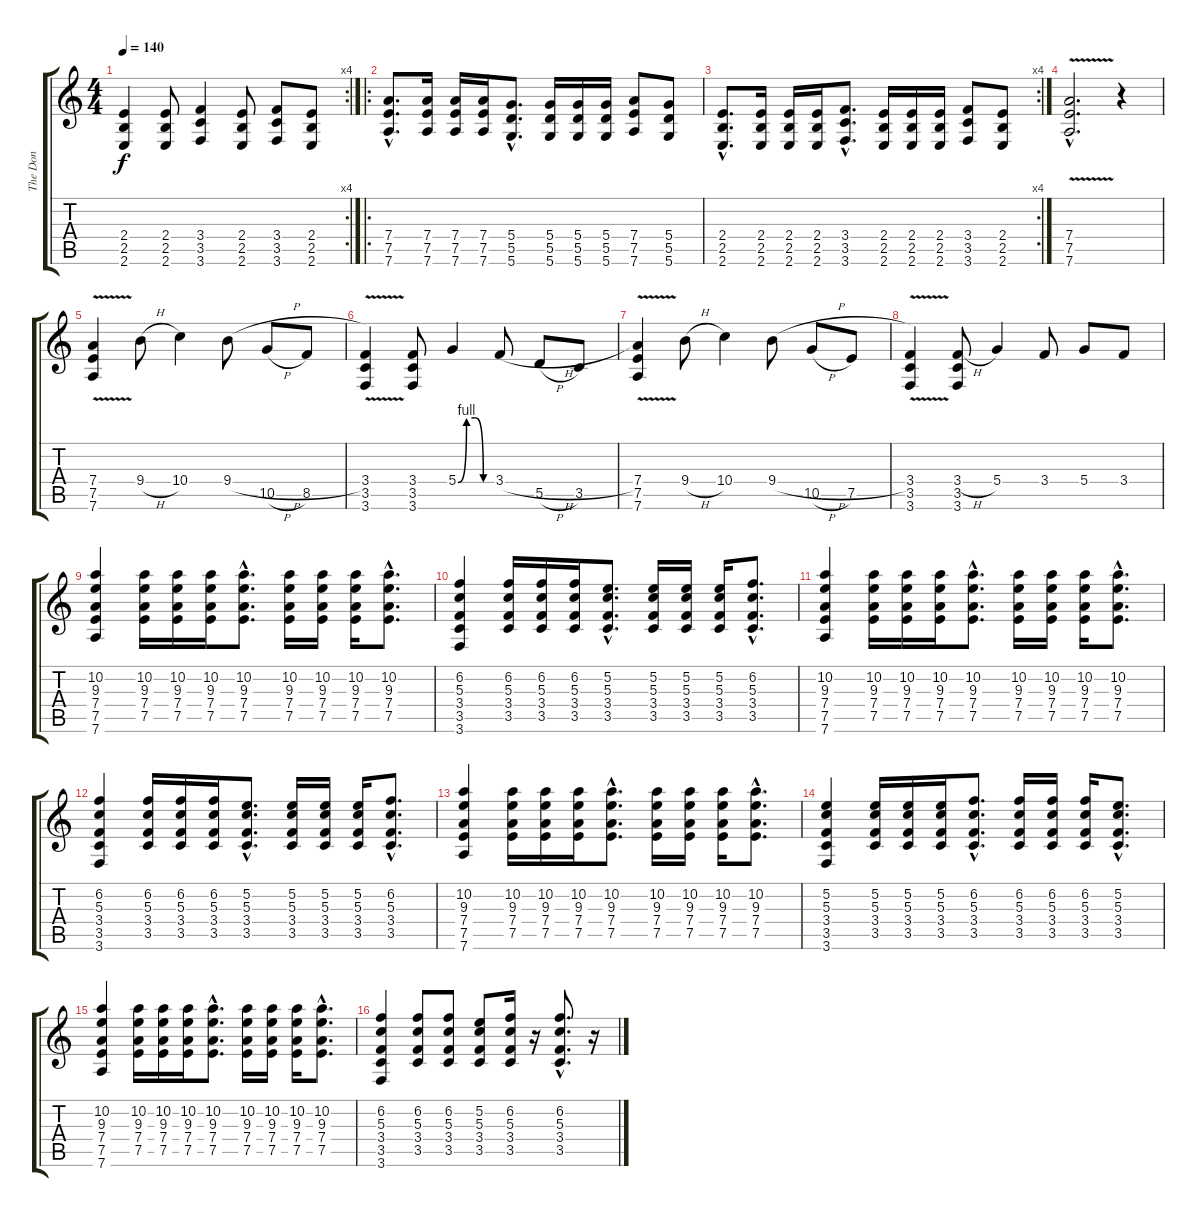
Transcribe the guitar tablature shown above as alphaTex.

\track ("The Don" "The Don") {instrument overdrivenguitar}
\staff {score tabs}
\tuning (E4 B3 G3 D3 A2 D2) {hide}
\rc 4
\ts (4 4)
\tempo 140
\clef g2
\ks c
(2.4 2.5 2.6).4{dy f} (2.4 2.5 2.6).8 (3.4 3.5 3.6).4 (2.4 2.5 2.6).8 (3.4 3.5 3.6).8 (2.4 2.5 2.6).8 |
\ro
(7.4{hac} 7.5{hac} 7.6{hac}).8{d} (7.4 7.5 7.6).16 (7.4 7.5 7.6).16 (7.4 7.5 7.6).16 (5.4{hac} 5.5{hac} 5.6{hac}).8{d} (5.4 5.5 5.6).16 (5.4 5.5 5.6).16 (5.4 5.5 5.6).16 (7.4 7.5 7.6).8 (5.4 5.5 5.6).8 |
\rc 4
(2.4{hac} 2.5{hac} 2.6{hac}).8{d} (2.4 2.5 2.6).16 (2.4 2.5 2.6).16 (2.4 2.5 2.6).16 (3.4{hac} 3.5{hac} 3.6{hac}).8{d} (2.4 2.5 2.6).16 (2.4 2.5 2.6).16 (2.4 2.5 2.6).16 (3.4 3.5 3.6).8 (2.4 2.5 2.6).8 |
(7.4{hac} 7.5{v hac} 7.6{hac}).2{d} r.4 |
(7.4{v} 7.5 7.6).4 9.4{h}.8 10.4.4 9.4{h}.8 10.5{h}.8 8.5.8 |
(3.4 3.5 3.6{v}).4 (3.4 3.5 3.6).8 5.4{be (custom 0 0 15 4 30 4 45 0 60 0)}.4 3.4{h}.8 5.5{h}.8 3.5.8 |
(7.4 7.5{v} 7.6).4 9.4{h}.8 10.4.4 9.4{h}.8 10.5{h}.8 7.5.8 |
(3.4 3.5 3.6{v}).4 (3.4{h} 3.5 3.6).8 5.4.4 3.4.8 5.4.8 3.4.8 |
(10.2 9.3 7.4 7.5 7.6).4 (10.2 9.3 7.4 7.5).16 (10.2 9.3 7.4 7.5).16 (10.2 9.3 7.4 7.5).16 (10.2{hac} 9.3{hac} 7.4{hac} 7.5{hac}).8{d} (10.2 9.3 7.4 7.5).16 (10.2 9.3 7.4 7.5).16 (10.2 9.3 7.4 7.5).16 (10.2{hac} 9.3{hac} 7.4{hac} 7.5{hac}).8{d} |
(6.2 5.3 3.4 3.5 3.6).4 (6.2 5.3 3.4 3.5).16 (6.2 5.3 3.4 3.5).16 (6.2 5.3 3.4 3.5).16 (5.2{hac} 5.3{hac} 3.4{hac} 3.5{hac}).8{d} (5.2 5.3 3.4 3.5).16 (5.2 5.3 3.4 3.5).16 (5.2 5.3 3.4 3.5).16 (6.2{hac} 5.3{hac} 3.4{hac} 3.5{hac}).8{d} |
(10.2 9.3 7.4 7.5 7.6).4 (10.2 9.3 7.4 7.5).16 (10.2 9.3 7.4 7.5).16 (10.2 9.3 7.4 7.5).16 (10.2{hac} 9.3{hac} 7.4{hac} 7.5{hac}).8{d} (10.2 9.3 7.4 7.5).16 (10.2 9.3 7.4 7.5).16 (10.2 9.3 7.4 7.5).16 (10.2{hac} 9.3{hac} 7.4{hac} 7.5{hac}).8{d} |
(6.2 5.3 3.4 3.5 3.6).4 (6.2 5.3 3.4 3.5).16 (6.2 5.3 3.4 3.5).16 (6.2 5.3 3.4 3.5).16 (5.2{hac} 5.3{hac} 3.4{hac} 3.5{hac}).8{d} (5.2 5.3 3.4 3.5).16 (5.2 5.3 3.4 3.5).16 (5.2 5.3 3.4 3.5).16 (6.2{hac} 5.3{hac} 3.4{hac} 3.5{hac}).8{d} |
(10.2 9.3 7.4 7.5 7.6).4 (10.2 9.3 7.4 7.5).16 (10.2 9.3 7.4 7.5).16 (10.2 9.3 7.4 7.5).16 (10.2{hac} 9.3{hac} 7.4{hac} 7.5{hac}).8{d} (10.2 9.3 7.4 7.5).16 (10.2 9.3 7.4 7.5).16 (10.2 9.3 7.4 7.5).16 (10.2{hac} 9.3{hac} 7.4{hac} 7.5{hac}).8{d} |
(5.2 5.3 3.4 3.5 3.6).4 (5.2 5.3 3.4 3.5).16 (5.2 5.3 3.4 3.5).16 (5.2 5.3 3.4 3.5).16 (6.2{hac} 5.3{hac} 3.4{hac} 3.5{hac}).8{d} (6.2 5.3 3.4 3.5).16 (6.2 5.3 3.4 3.5).16 (6.2 5.3 3.4 3.5).16 (5.2{hac} 5.3{hac} 3.4{hac} 3.5{hac}).8{d} |
(10.2 9.3 7.4 7.5 7.6).4 (10.2 9.3 7.4 7.5).16 (10.2 9.3 7.4 7.5).16 (10.2 9.3 7.4 7.5).16 (10.2{hac} 9.3{hac} 7.4{hac} 7.5{hac}).8{d} (10.2 9.3 7.4 7.5).16 (10.2 9.3 7.4 7.5).16 (10.2 9.3 7.4 7.5).16 (10.2{hac} 9.3{hac} 7.4{hac} 7.5{hac}).8{d} |
(6.2 5.3 3.4 3.5 3.6).4 (6.2 5.3 3.4 3.5).8 (6.2 5.3 3.4 3.5).8 (5.2 5.3 3.4 3.5).8 (6.2 5.3 3.4 3.5).16 r.16 (6.2{hac} 5.3{hac} 3.4{hac} 3.5{hac}).8{d} r.16
